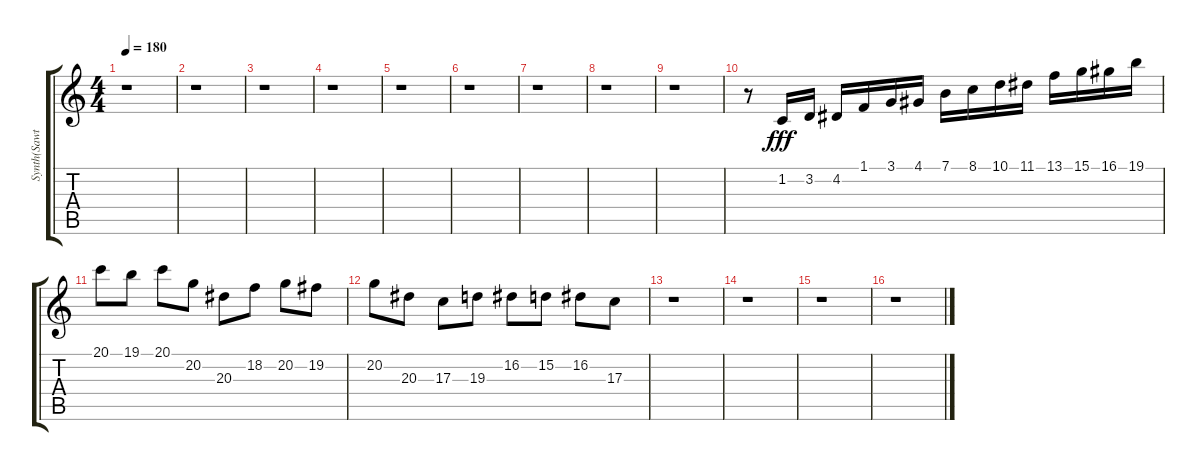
\track ("Synth(Sawtooth)" "Synth(Sawt") {instrument lead2sawtooth}
\staff {score tabs}
\tuning (E4 B3 G3 D3 A2 E2) {hide}
\ts (4 4)
\tempo 180
\clef g2
\ks c
r.1{dy fff} |
r.1 |
r.1 |
r.1 |
r.1 |
r.1 |
r.1 |
r.1 |
r.1 |
r.8 1.2.16 3.2.16 4.2.16 1.1.16 3.1.16 4.1.16 7.1.16 8.1.16 10.1.16 11.1.16 13.1.16 15.1.16 16.1.16 19.1.16 |
20.1.8 19.1.8 20.1.8 20.2.8 20.3.8 18.2.8 20.2.8 19.2.8 |
20.2.8 20.3.8 17.3.8 19.3.8 16.2.8 15.2.8 16.2.8 17.3.8 |
r.1 |
r.1 |
r.1 |
r.1
